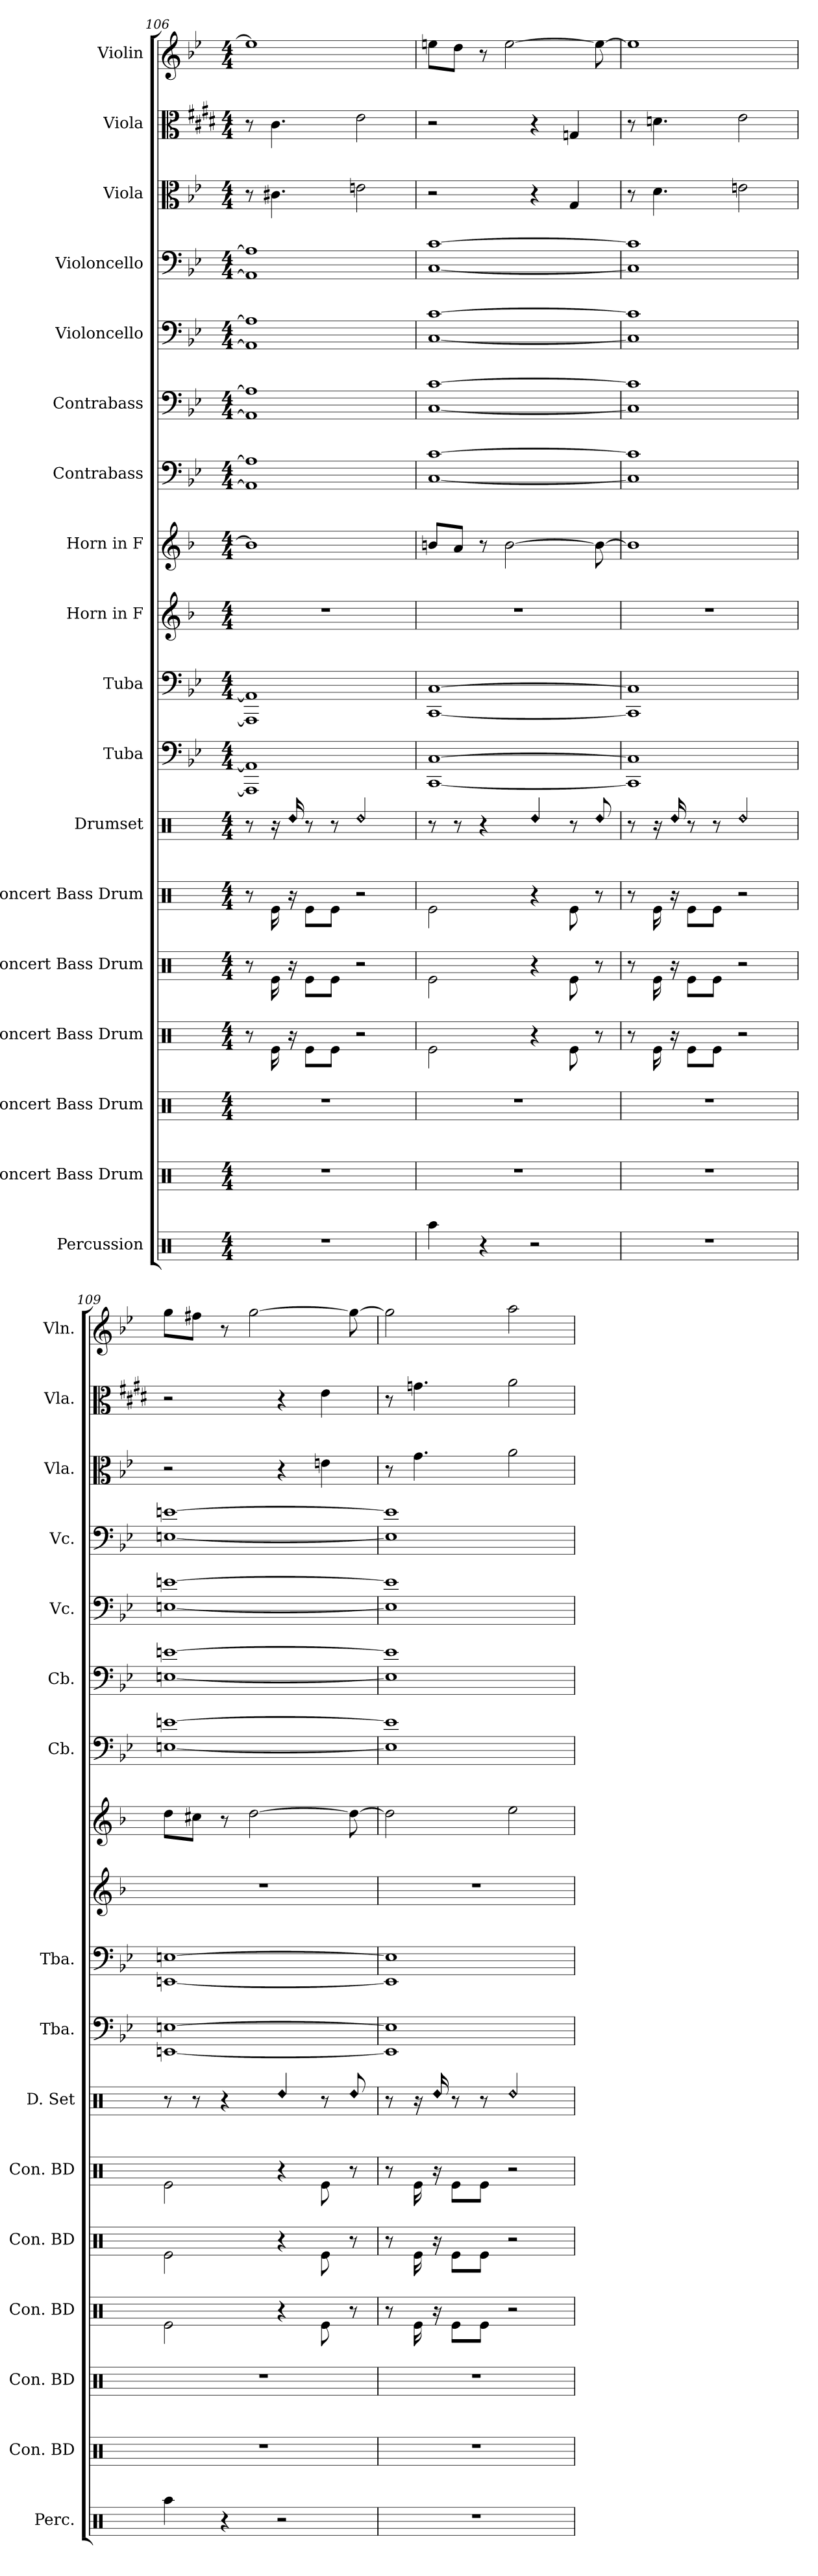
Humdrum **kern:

**kern	**kern	**kern	**kern	**kern	**kern	**kern	**kern	**kern	**kern	**kern	**kern	**kern	**kern	**kern	**kern	**kern	**kern
*part18	*part17	*part16	*part15	*part14	*part13	*part12	*part11	*part10	*part9	*part8	*part7	*part6	*part5	*part4	*part3	*part2	*part1
*staff18	*staff17	*staff16	*staff15	*staff14	*staff13	*staff12	*staff11	*staff10	*staff9	*staff8	*staff7	*staff6	*staff5	*staff4	*staff3	*staff2	*staff1
*I"Percussion	*I"Concert Bass Drum	*I"Concert Bass Drum	*I"Concert Bass Drum	*I"Concert Bass Drum	*I"Concert Bass Drum	*I"Drumset	*I"Tuba	*I"Tuba	*I"Horn in F	*I"Horn in F	*I"Contrabass	*I"Contrabass	*I"Violoncello	*I"Violoncello	*I"Viola	*I"Viola	*I"Violin
*I'Perc.	*I'Con. BD	*I'Con. BD	*I'Con. BD	*I'Con. BD	*I'Con. BD	*I'D. Set	*I'Tba.	*I'Tba.	*	*	*I'Cb.	*I'Cb.	*I'Vc.	*I'Vc.	*I'Vla.	*I'Vla.	*I'Vln.
*clefX	*clefX	*clefX	*clefX	*clefX	*clefX	*clefX	*clefF4	*clefF4	*clefG2	*clefG2	*clefF4	*clefF4	*clefF4	*clefF4	*clefC3	*clefC3	*clefG2
*	*	*	*	*	*	*	*	*	*ITrd4c7	*ITrd4c7	*ITrd7c12	*ITrd7c12	*	*	*	*	*
*k[]	*k[]	*k[]	*k[]	*k[]	*k[]	*k[]	*k[b-e-]	*k[b-e-]	*k[b-e-]	*k[b-e-]	*k[b-e-]	*k[b-e-]	*k[b-e-]	*k[b-e-]	*k[b-e-]	*k[f#c#g#d#]	*k[b-e-]
*M4/4	*M4/4	*M4/4	*M4/4	*M4/4	*M4/4	*M4/4	*M4/4	*M4/4	*M4/4	*M4/4	*M4/4	*M4/4	*M4/4	*M4/4	*M4/4	*M4/4	*M4/4
=106	=106	=106	=106	=106	=106	=106	=106	=106	=106	=106	=106	=106	=106	=106	=106	=106	=106
1r	1r	1r	8r	8r	8r	8r	1AAA] 1AA]	1AAA] 1AA]	1r	1e]	1AAA] 1AA]	1AAA] 1AA]	1AA] 1A]	1AA] 1A]	8r	8r	1ee]
.	.	.	16Re\	16Re\	16Re\	16r	.	.	.	.	.	.	.	.	4.c#X\	4.c#\	.
!	!	!	!	!	!	!LO:N:head=diamond	!	!	!	!	!	!	!	!	!	!	!
.	.	.	16r	16r	16r	16Rdd/	.	.	.	.	.	.	.	.	.	.	.
.	.	.	8Re\L	8Re\L	8Re\L	8r	.	.	.	.	.	.	.	.	.	.	.
.	.	.	8Re\J	8Re\J	8Re\J	8r	.	.	.	.	.	.	.	.	.	.	.
!	!	!	!	!	!	!LO:N:head=diamond	!	!	!	!	!	!	!	!	!	!	!
.	.	.	2r	2r	2r	2Rdd/	.	.	.	.	.	.	.	.	2en\	2e\	.
=107	=107	=107	=107	=107	=107	=107	=107	=107	=107	=107	=107	=107	=107	=107	=107	=107	=107
4Raa\	1r	1r	2Re\	2Re\	2Re\	8r	[1CC [1C	[1CC [1C	1r	8en/L	[1CC [1C	[1CC [1C	[1C [1c	[1C [1c	2r	2r	8een\L
.	.	.	.	.	.	8r	.	.	.	8d/J	.	.	.	.	.	.	8dd\J
4r	.	.	.	.	.	4r	.	.	.	8r	.	.	.	.	.	.	8r
.	.	.	.	.	.	.	.	.	.	[2e\	.	.	.	.	.	.	[2ee\
!	!	!	!	!	!	!LO:N:head=diamond	!	!	!	!	!	!	!	!	!	!	!
2r	.	.	4r	4r	4r	4Rdd/	.	.	.	.	.	.	.	.	4r	4r	.
.	.	.	8Re\	8Re\	8Re\	8r	.	.	.	.	.	.	.	.	4G/	4Gn/	.
!	!	!	!	!	!	!LO:N:head=diamond	!	!	!	!	!	!	!	!	!	!	!
.	.	.	8r	8r	8r	8Rdd/	.	.	.	8e\_	.	.	.	.	.	.	8ee\_
=108	=108	=108	=108	=108	=108	=108	=108	=108	=108	=108	=108	=108	=108	=108	=108	=108	=108
1r	1r	1r	8r	8r	8r	8r	1CC] 1C]	1CC] 1C]	1r	1e]	1CC] 1C]	1CC] 1C]	1C] 1c]	1C] 1c]	8r	8r	1ee]
.	.	.	16Re\	16Re\	16Re\	16r	.	.	.	.	.	.	.	.	4.d\	4.dn\	.
!	!	!	!	!	!	!LO:N:head=diamond	!	!	!	!	!	!	!	!	!	!	!
.	.	.	16r	16r	16r	16Rdd/	.	.	.	.	.	.	.	.	.	.	.
.	.	.	8Re\L	8Re\L	8Re\L	8r	.	.	.	.	.	.	.	.	.	.	.
.	.	.	8Re\J	8Re\J	8Re\J	8r	.	.	.	.	.	.	.	.	.	.	.
!	!	!	!	!	!	!LO:N:head=diamond	!	!	!	!	!	!	!	!	!	!	!
.	.	.	2r	2r	2r	2Rdd/	.	.	.	.	.	.	.	.	2en\	2e\	.
=109	=109	=109	=109	=109	=109	=109	=109	=109	=109	=109	=109	=109	=109	=109	=109	=109	=109
4Raa\	1r	1r	2Re\	2Re\	2Re\	8r	[1EEn [1En	[1EEn [1En	1r	8g\L	[1EEn [1En	[1EEn [1En	[1En [1en	[1En [1en	2r	2r	8gg\L
.	.	.	.	.	.	8r	.	.	.	8f#X\J	.	.	.	.	.	.	8ff#X\J
4r	.	.	.	.	.	4r	.	.	.	8r	.	.	.	.	.	.	8r
.	.	.	.	.	.	.	.	.	.	[2g\	.	.	.	.	.	.	[2gg\
!	!	!	!	!	!	!LO:N:head=diamond	!	!	!	!	!	!	!	!	!	!	!
2r	.	.	4r	4r	4r	4Rdd/	.	.	.	.	.	.	.	.	4r	4r	.
.	.	.	8Re\	8Re\	8Re\	8r	.	.	.	.	.	.	.	.	4en\	4e\	.
!	!	!	!	!	!	!LO:N:head=diamond	!	!	!	!	!	!	!	!	!	!	!
.	.	.	8r	8r	8r	8Rdd/	.	.	.	8g\_	.	.	.	.	.	.	8gg\_
!!LO:PB:g=z
=110	=110	=110	=110	=110	=110	=110	=110	=110	=110	=110	=110	=110	=110	=110	=110	=110	=110
1r	1r	1r	8r	8r	8r	8r	1EE] 1E]	1EE] 1E]	1r	2g\]	1EE] 1E]	1EE] 1E]	1E] 1e]	1E] 1e]	8r	8r	2gg\]
.	.	.	16Re\	16Re\	16Re\	16r	.	.	.	.	.	.	.	.	4.g\	4.gn\	.
!	!	!	!	!	!	!LO:N:head=diamond	!	!	!	!	!	!	!	!	!	!	!
.	.	.	16r	16r	16r	16Rdd/	.	.	.	.	.	.	.	.	.	.	.
.	.	.	8Re\L	8Re\L	8Re\L	8r	.	.	.	.	.	.	.	.	.	.	.
.	.	.	8Re\J	8Re\J	8Re\J	8r	.	.	.	.	.	.	.	.	.	.	.
!	!	!	!	!	!	!LO:N:head=diamond	!	!	!	!	!	!	!	!	!	!	!
.	.	.	2r	2r	2r	2Rdd/	.	.	.	2a\	.	.	.	.	2a\	2a\	2aa\
=	=	=	=	=	=	=	=	=	=	=	=	=	=	=	=	=	=
*-	*-	*-	*-	*-	*-	*-	*-	*-	*-	*-	*-	*-	*-	*-	*-	*-	*-
